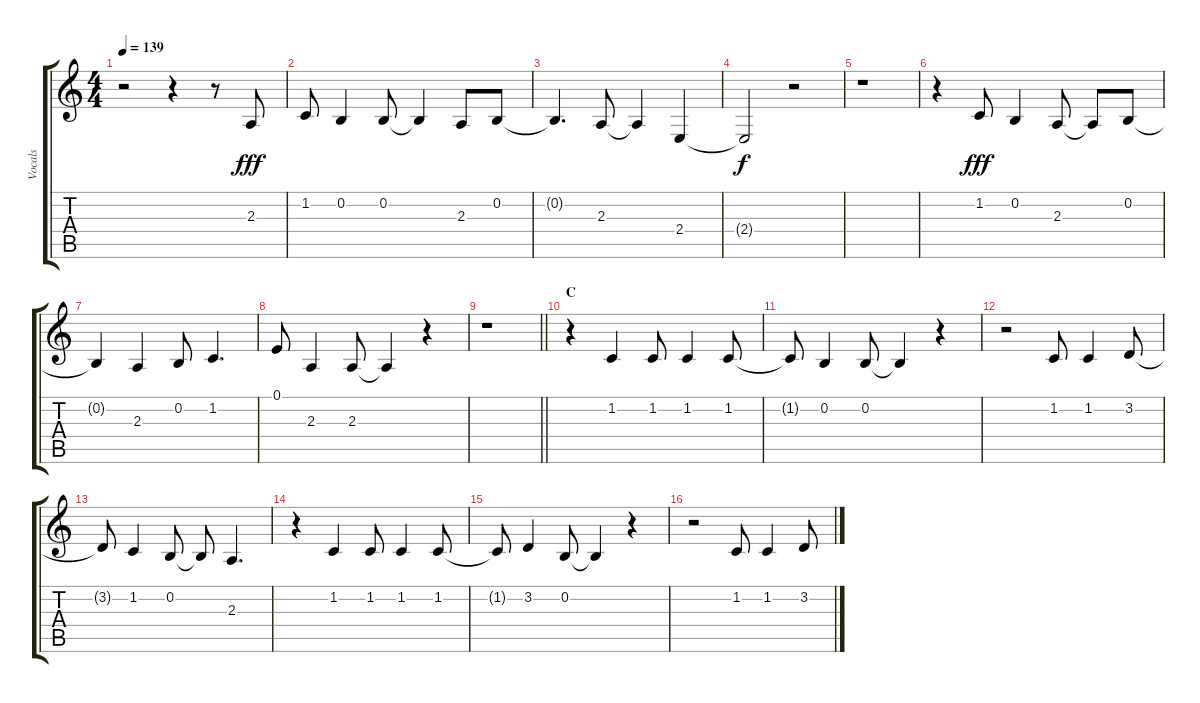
\track ("Vocals" "Vocals") {instrument voiceoohs}
\staff {score tabs}
\tuning (E4 B3 G3 D3 A2 E2) {hide}
\ts (4 4)
\tempo 139
\clef g2
\ks aminor
r.2{dy fff} r.4 r.8 2.3.8 |
1.2.8 0.2.4 0.2.8 0.2{t}.4 2.3.8 0.2.8 |
0.2{t}.4{d} 2.3.8 2.3{t}.4 2.4.4 |
2.4{t}.2{dy f} r.2 |
r.1 |
r.4 1.2.8{dy fff} 0.2.4 2.3.8 2.3{t}.8 0.2.8 |
0.2{t}.4 2.3.4 0.2.8 1.2.4{d} |
0.1.8 2.3.4 2.3.8 2.3{t}.4 r.4 |
\barLineRight lightlight
r.1 |
\section ("" "C")
r.4 1.2.4 1.2.8 1.2.4 1.2.8 |
1.2{t}.8 0.2.4 0.2.8 0.2{t}.4 r.4 |
r.2 1.2.8 1.2.4 3.2.8 |
3.2{t}.8 1.2.4 0.2.8 0.2{t}.8 2.3.4{d} |
r.4 1.2.4 1.2.8 1.2.4 1.2.8 |
1.2{t}.8 3.2.4 0.2.8 0.2{t}.4 r.4 |
r.2 1.2.8 1.2.4 3.2.8
